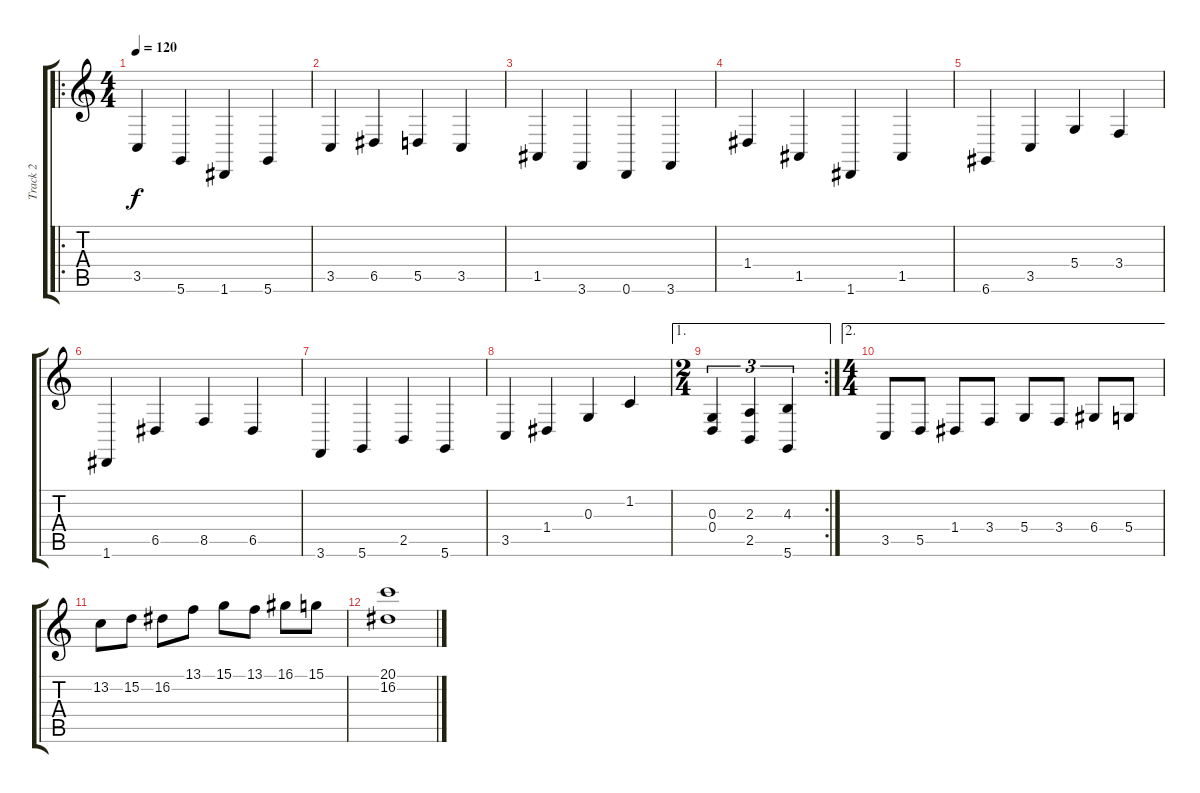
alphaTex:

\track ("Track 2" "Track 2") {instrument acousticgrandpiano}
\staff {score tabs}
\tuning (E4 B3 G3 D3 A2 D2) {hide}
\ro
\ts (4 4)
\tempo 120
\clef g2
\ks c
3.5.4{dy f instrument acousticgrandpiano} 5.6.4 1.6.4 5.6.4 |
3.5.4 6.5.4 5.5.4 3.5.4 |
1.5.4 3.6.4 0.6.4 3.6.4 |
1.4.4 1.5.4 1.6.4 1.5.4 |
6.6.4 3.5.4 5.4.4 3.4.4 |
1.6.4 6.5.4 8.5.4 6.5.4 |
3.6.4 5.6.4 2.5.4 5.6.4 |
3.5.4 1.4.4 0.3.4 1.2.4 |
\ae 1
\rc 2
\ts (2 4)
(0.3 0.4).4{tu (3 2)} (2.3 2.5).4{tu (3 2)} (4.3 5.6).4{tu (3 2)} |
\ae 2
\ts (4 4)
3.5.8 5.5.8 1.4.8 3.4.8 5.4.8 3.4.8 6.4.8 5.4.8 |
13.2.8 15.2.8 16.2.8 13.1.8 15.1.8 13.1.8 16.1.8 15.1.8 |
(20.1 16.2).1
